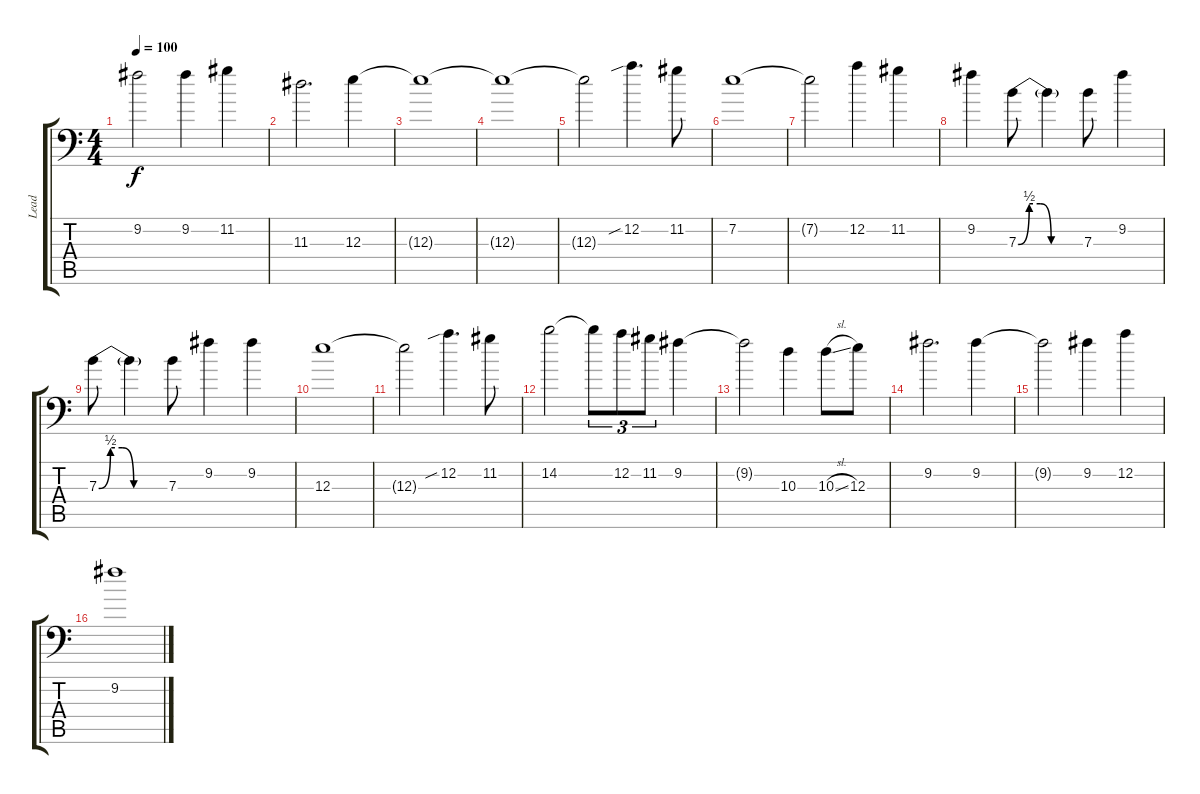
\track ("Lead" "Lead") {instrument distortionguitar}
\staff {score tabs}
\tuning (Db4 A3 E3 A2 E2 A1) {hide}
\ts (4 4)
\tempo 100
\clef f4
\ks c
9.2{t}.2{dy f} 9.2.4 11.2.4 |
11.3.2{d} 12.3.4 |
12.3{t}.1 |
12.3{t}.1 |
12.3{t}.2 12.2{sib}.4{d} 11.2.8 |
7.2.1 |
7.2{t}.2 12.2.4 11.2.4 |
9.2.4 7.3{be (custom 0 0 10 2 20 2 30 0 60 0)}.8 7.3{t}.4 7.3.8 9.2.4 |
7.3{be (custom 0 0 10 2 20 2 30 0 60 0)}.8 7.3{t}.4 7.3.8 9.2.4 9.2.4 |
12.3.1 |
12.3{t}.2 12.2{sib}.4{d} 11.2.8 |
14.2.2 14.2{t}.8{tu (3 2)} 12.2.8{tu (3 2)} 11.2.8{tu (3 2)} 9.2.4 |
9.2{t}.2 10.3.4 10.3{sl}.8 12.3.8 |
9.2.2{d} 9.2.4 |
9.2{t}.2 9.2.4 12.2.4 |
9.2.1
